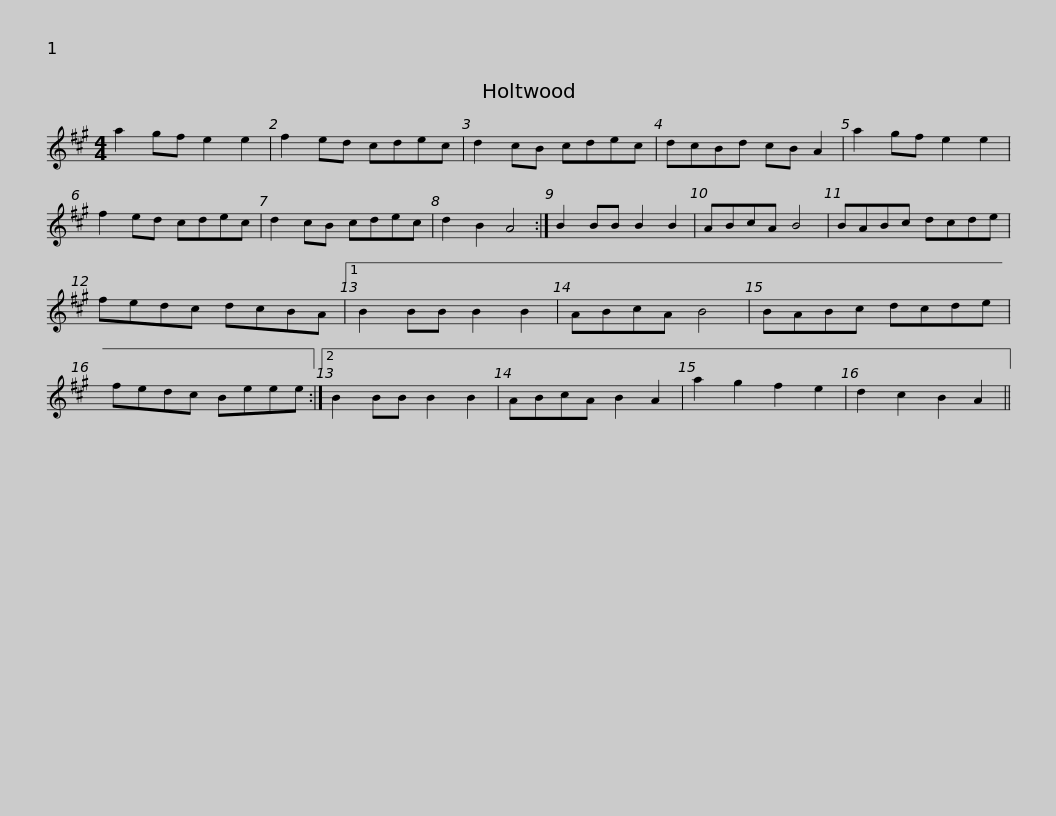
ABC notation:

X:1
L:1/8
M:4/4
I:linebreak $
K:A
V:1 treble
V:1
 a2 gf e2 e2 | f2 ed cdec | d2 cB cdec | dcBd cB A2 | a2 gf e2 e2 | %5
 f2 ed cdec |$ d2 cB cdec | d2 B2 A4 :| B2 BB B2 B2 | ABcA B4 | %10
 BABc dcde | fedc dcBA |1 B2 BB B2 B2 |$ ABcA B4 | BABc dcde | %15
 fedc Beee :|2 B2 BB B2 B2 | ABcA B2 A2 | a2 g2 f2 e2 | d2 c2 B2 A2 || %20
